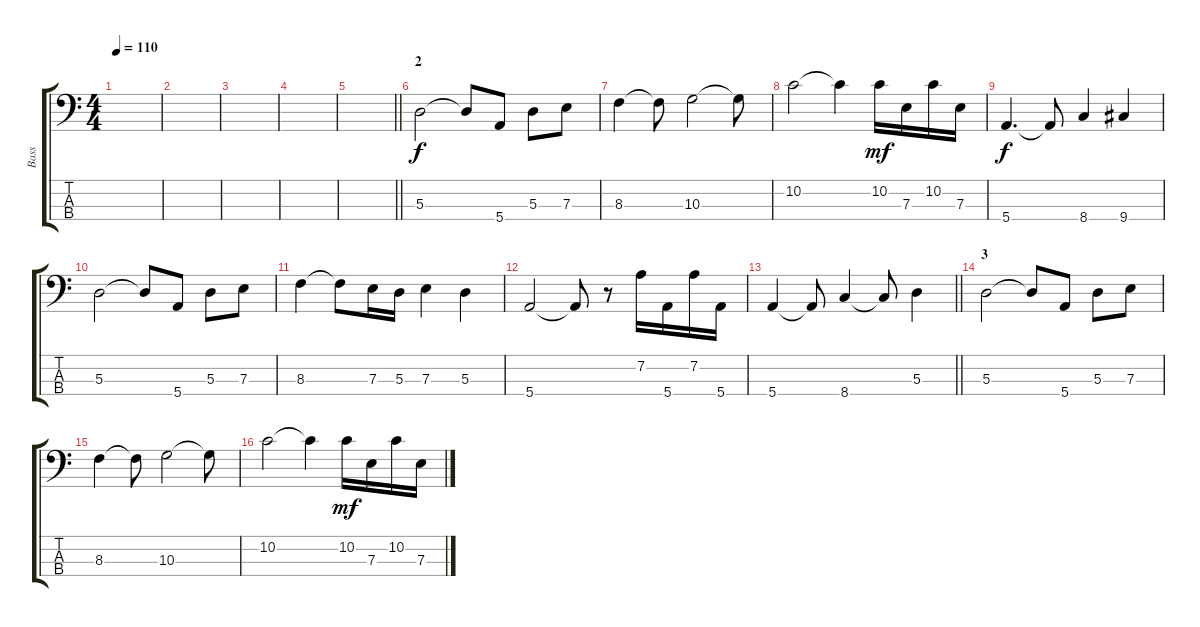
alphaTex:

\track ("Bass" "Bass") {instrument electricbassfinger}
\staff {score tabs}
\tuning (G2 D2 A1 E1) {hide}
\ts (4 4)
\tempo 110
\clef f4
\ks c
|
|
|
|
\barLineRight lightlight
|
\section ("" "2")
5.3.2 5.3{t}.8 5.4.8 5.3.8 7.3.8 |
8.3.4 8.3{t}.8 10.3.2 10.3{t}.8 |
10.2.2 10.2{t}.4 10.2.16{dy mf} 7.3.16 10.2.16 7.3.16 |
5.4.4{d dy f} 5.4{t}.8 8.4.4 9.4.4 |
5.3.2 5.3{t}.8 5.4.8 5.3.8 7.3.8 |
8.3.4 8.3{t}.8 7.3.16 5.3.16 7.3.4 5.3.4 |
5.4.2 5.4{t}.8 r.8 7.2.16 5.4.16 7.2.16 5.4.16 |
\barLineRight lightlight
5.4.4 5.4{t}.8 8.4.4 8.4{t}.8 5.3.4 |
\section ("" "3")
5.3.2 5.3{t}.8 5.4.8 5.3.8 7.3.8 |
8.3.4 8.3{t}.8 10.3.2 10.3{t}.8 |
10.2.2 10.2{t}.4 10.2.16{dy mf} 7.3.16 10.2.16 7.3.16
